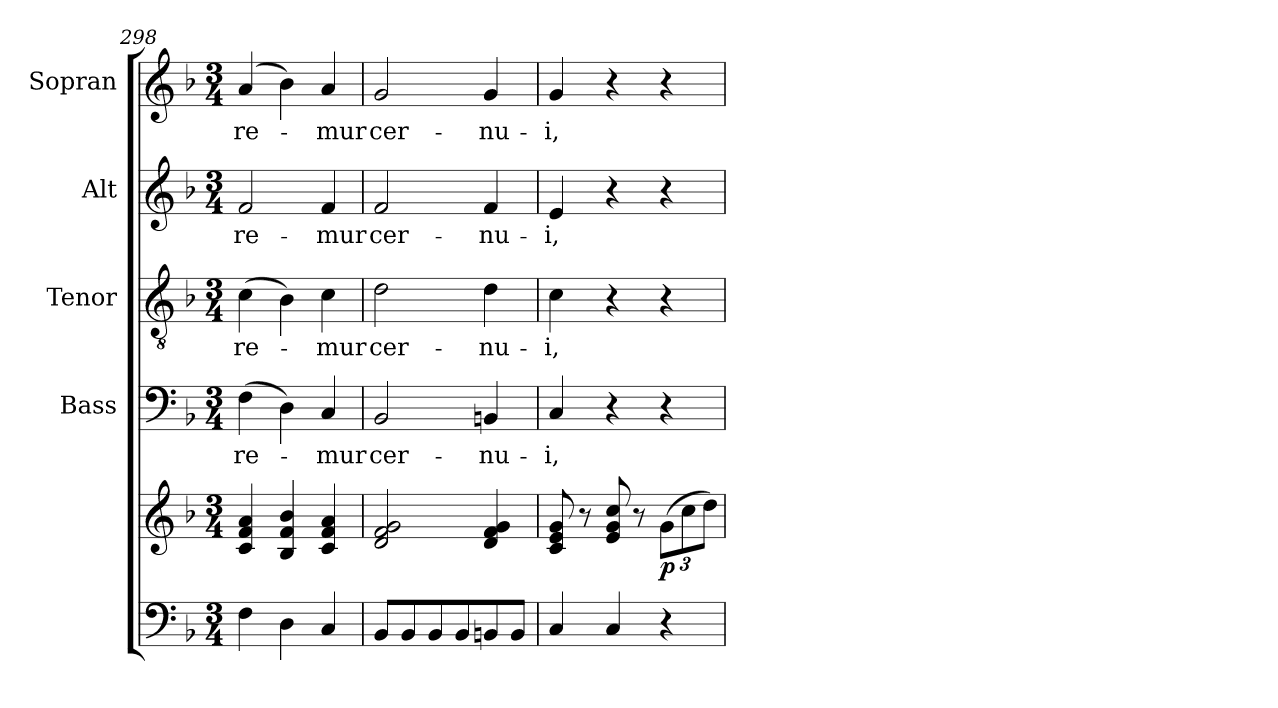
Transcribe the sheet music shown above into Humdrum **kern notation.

**kern	**kern	**dynam	**kern	**text	**kern	**text	**kern	**text	**kern	**text
*part5	*part5	*part5	*part4	*part4	*part3	*part3	*part2	*part2	*part1	*part1
*staff6	*staff5	*staff5/6	*staff4	*staff4	*staff3	*staff3	*staff2	*staff2	*staff1	*staff1
*	*	*	*I"Bass	*	*I"Tenor	*	*I"Alt	*	*I"Sopran	*
*	*	*	*I'B.	*	*I'T.	*	*I'A.	*	*I'S.	*
!!LO:PB:g=z
*clefF4	*clefG2	*	*clefF4	*	*clefGv2	*	*clefG2	*	*clefG2	*
*k[b-]	*k[b-]	*	*k[b-]	*	*k[b-]	*	*k[b-]	*	*k[b-]	*
*F:	*F:	*	*F:	*	*F:	*	*F:	*	*F:	*
*M3/4	*M3/4	*	*M3/4	*	*M3/4	*	*M3/4	*	*M3/4	*
=298	=298	=298	=298	=298	=298	=298	=298	=298	=298	=298
!	!	!	!	!LO:LY:b	!	!LO:LY:b	!	!LO:LY:b	!	!LO:LY:b
4F\	4c/ 4f/ 4a/	.	(>4F\	-re-	(>4c\	-re-	2f/	-re-	(4a/	-re-
4D\	4B-/ 4f/ 4b-/	.	4D\)	.	4B-\)	.	.	.	4b-\)	.
!	!	!	!	!LO:LY:b	!	!LO:LY:b	!	!LO:LY:b	!	!LO:LY:b
4C/	4c/ 4f/ 4a/	.	4C/	-mur	4c\	-mur	4f/	-mur	4a/	-mur
=299	=299	=299	=299	=299	=299	=299	=299	=299	=299	=299
!	!	!	!	!LO:LY:b	!	!LO:LY:b	!	!LO:LY:b	!	!LO:LY:b
8BB-/L	2d/ 2f/ 2g/	.	2BB-/	cer-	2d\	cer-	2f/	cer-	2g/	cer-
8BB-/	.	.	.	.	.	.	.	.	.	.
8BB-/	.	.	.	.	.	.	.	.	.	.
8BB-/	.	.	.	.	.	.	.	.	.	.
!	!	!	!	!LO:LY:b	!	!LO:LY:b	!	!LO:LY:b	!	!LO:LY:b
8BBn/	4d/ 4f/ 4g/	.	4BBn/	-nu-	4d\	-nu-	4f/	-nu-	4g/	-nu-
8BB/J	.	.	.	.	.	.	.	.	.	.
=300	=300	=300	=300	=300	=300	=300	=300	=300	=300	=300
!	!	!	!	!LO:LY:b	!	!LO:LY:b	!	!LO:LY:b	!	!LO:LY:b
4C/	8c/ 8e/ 8g/	.	4C/	-i,	4c\	-i,	4e/	-i,	4g/	-i,
.	8r	.	.	.	.	.	.	.	.	.
4C/	8e/ 8g/ 8cc/	.	4r	.	4r	.	4r	.	4r	.
.	8r	.	.	.	.	.	.	.	.	.
!	!	!LO:DY:b	!	!	!	!	!	!	!	!
4r	(>12g\L	p	4r	.	4r	.	4r	.	4r	.
.	12cc\	.	.	.	.	.	.	.	.	.
.	12dd\J)	.	.	.	.	.	.	.	.	.
=	=	=	=	=	=	=	=	=	=	=
*-	*-	*-	*-	*-	*-	*-	*-	*-	*-	*-
